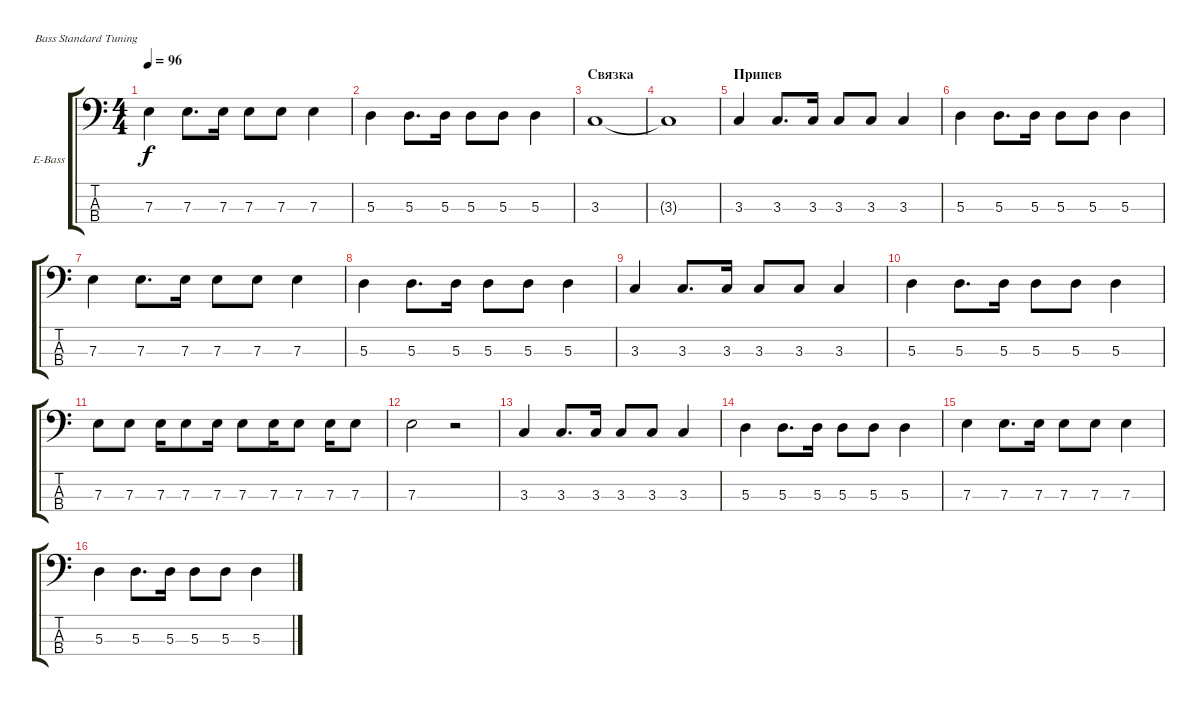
\bracketExtendMode groupsimilarinstruments
\firstSystemTrackNameOrientation horizontal
\otherSystemsTrackNameOrientation horizontal
\track ("Electric Bass" "E-Bass") {instrument electricbassfinger}
\staff {score tabs}
\tuning (G2 D2 A1 E1)
\ts (4 4)
\tempo 96
\clef f4
\ks c
7.3.4{dy f} 7.3.8{d} 7.3.16 7.3.8 7.3.8 7.3.4 |
5.3.4 5.3.8{d} 5.3.16 5.3.8 5.3.8 5.3.4 |
\section ("" "Связка")
3.3.1 |
3.3{t}.1 |
\section ("" "Припев")
3.3.4 3.3.8{d} 3.3.16 3.3.8 3.3.8 3.3.4 |
5.3.4 5.3.8{d} 5.3.16 5.3.8 5.3.8 5.3.4 |
7.3.4 7.3.8{d} 7.3.16 7.3.8 7.3.8 7.3.4 |
5.3.4 5.3.8{d} 5.3.16 5.3.8 5.3.8 5.3.4 |
3.3.4 3.3.8{d} 3.3.16 3.3.8 3.3.8 3.3.4 |
5.3.4 5.3.8{d} 5.3.16 5.3.8 5.3.8 5.3.4 |
7.3.8 7.3.8 7.3.16 7.3.8 7.3.16 7.3.8 7.3.16 7.3.8 7.3.16 7.3.8 |
7.3.2 r.2 |
3.3.4 3.3.8{d} 3.3.16 3.3.8 3.3.8 3.3.4 |
5.3.4 5.3.8{d} 5.3.16 5.3.8 5.3.8 5.3.4 |
7.3.4 7.3.8{d} 7.3.16 7.3.8 7.3.8 7.3.4 |
5.3.4 5.3.8{d} 5.3.16 5.3.8 5.3.8 5.3.4
